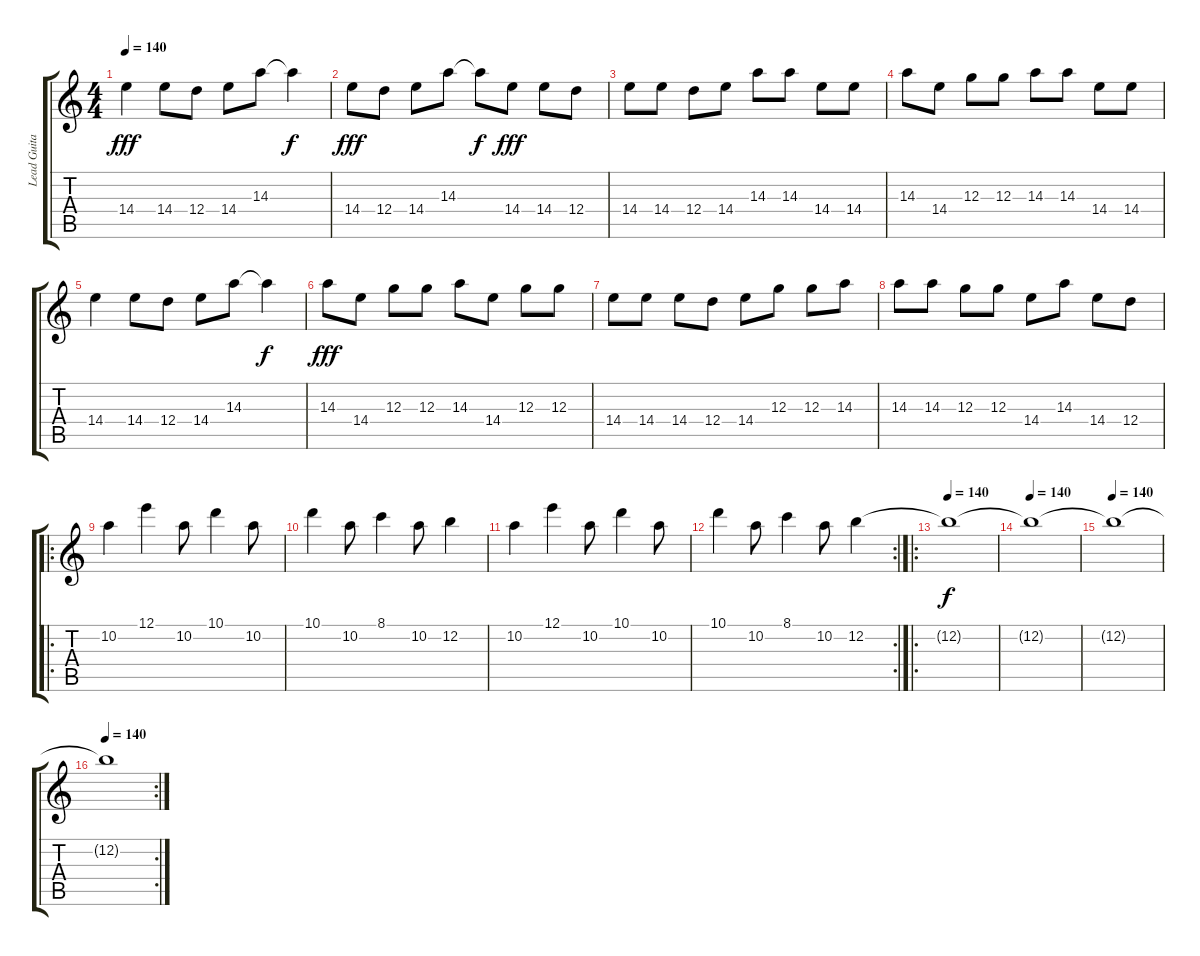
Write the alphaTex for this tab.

\track ("Lead Guitar" "Lead Guita") {instrument overdrivenguitar}
\staff {score tabs}
\tuning (E4 B3 G3 D3 A2 D2) {hide}
\ts (4 4)
\tempo 140
\clef g2
\ks c
14.4.4{dy fff} 14.4.8 12.4.8 14.4.8 14.3.8 14.3{t}.4{dy f} |
14.4.8{dy fff} 12.4.8 14.4.8 14.3.8 14.3{t}.8{dy f} 14.4.8{dy fff} 14.4.8 12.4.8 |
14.4.8 14.4.8 12.4.8 14.4.8 14.3.8 14.3.8 14.4.8 14.4.8 |
14.3.8 14.4.8 12.3.8 12.3.8 14.3.8 14.3.8 14.4.8 14.4.8 |
14.4.4 14.4.8 12.4.8 14.4.8 14.3.8 14.3{t}.4{dy f} |
14.3.8{dy fff} 14.4.8 12.3.8 12.3.8 14.3.8 14.4.8 12.3.8 12.3.8 |
14.4.8 14.4.8 14.4.8 12.4.8 14.4.8 12.3.8 12.3.8 14.3.8 |
14.3.8 14.3.8 12.3.8 12.3.8 14.4.8 14.3.8 14.4.8 12.4.8 |
\ro
10.2.4 12.1.4 10.2.8 10.1.4 10.2.8 |
10.1.4 10.2.8 8.1.4 10.2.8 12.2.4 |
10.2.4 12.1.4 10.2.8 10.1.4 10.2.8 |
\rc 2
10.1.4 10.2.8 8.1.4 10.2.8 12.2.4 |
\ro
\tempo 140
12.2{t}.1{dy f} |
\tempo 140
12.2{t}.1 |
\tempo 140
12.2{t}.1 |
\rc 2
\tempo 140
12.2{t}.1
